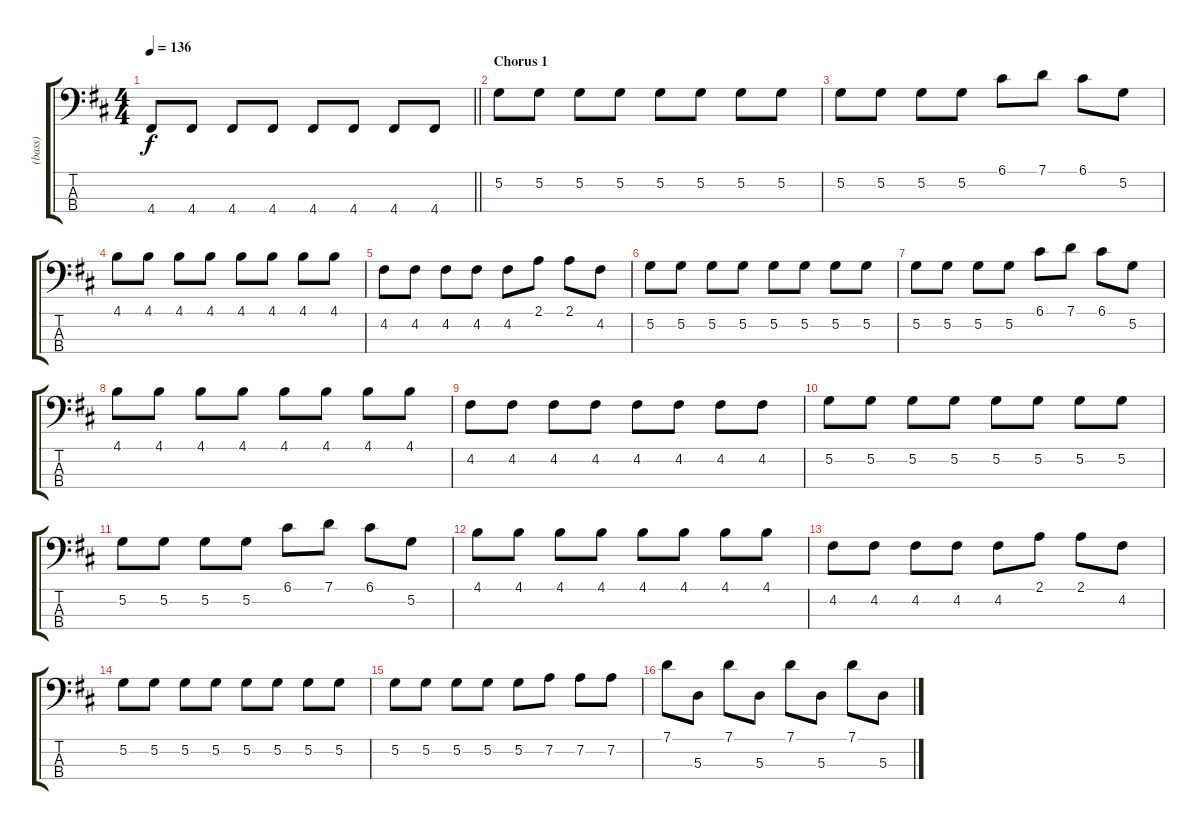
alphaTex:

\track ("(bass)" "(bass)") {instrument electricbasspick}
\staff {score tabs}
\tuning (G2 D2 A1 D1) {hide}
\ts (4 4)
\tempo 136
\clef f4
\barLineRight lightlight
\ks d
4.4.8{dy f} 4.4.8 4.4.8 4.4.8 4.4.8 4.4.8 4.4.8 4.4.8 |
\section ("" "Chorus 1")
5.2.8 5.2.8 5.2.8 5.2.8 5.2.8 5.2.8 5.2.8 5.2.8 |
5.2.8 5.2.8 5.2.8 5.2.8 6.1.8 7.1.8 6.1.8 5.2.8 |
4.1.8 4.1.8 4.1.8 4.1.8 4.1.8 4.1.8 4.1.8 4.1.8 |
4.2.8 4.2.8 4.2.8 4.2.8 4.2.8 2.1.8 2.1.8 4.2.8 |
5.2.8 5.2.8 5.2.8 5.2.8 5.2.8 5.2.8 5.2.8 5.2.8 |
5.2.8 5.2.8 5.2.8 5.2.8 6.1.8 7.1.8 6.1.8 5.2.8 |
4.1.8 4.1.8 4.1.8 4.1.8 4.1.8 4.1.8 4.1.8 4.1.8 |
4.2.8 4.2.8 4.2.8 4.2.8 4.2.8 4.2.8 4.2.8 4.2.8 |
5.2.8 5.2.8 5.2.8 5.2.8 5.2.8 5.2.8 5.2.8 5.2.8 |
5.2.8 5.2.8 5.2.8 5.2.8 6.1.8 7.1.8 6.1.8 5.2.8 |
4.1.8 4.1.8 4.1.8 4.1.8 4.1.8 4.1.8 4.1.8 4.1.8 |
4.2.8 4.2.8 4.2.8 4.2.8 4.2.8 2.1.8 2.1.8 4.2.8 |
5.2.8 5.2.8 5.2.8 5.2.8 5.2.8 5.2.8 5.2.8 5.2.8 |
5.2.8 5.2.8 5.2.8 5.2.8 5.2.8 7.2.8 7.2.8 7.2.8 |
7.1.8 5.3.8 7.1.8 5.3.8 7.1.8 5.3.8 7.1.8 5.3.8
